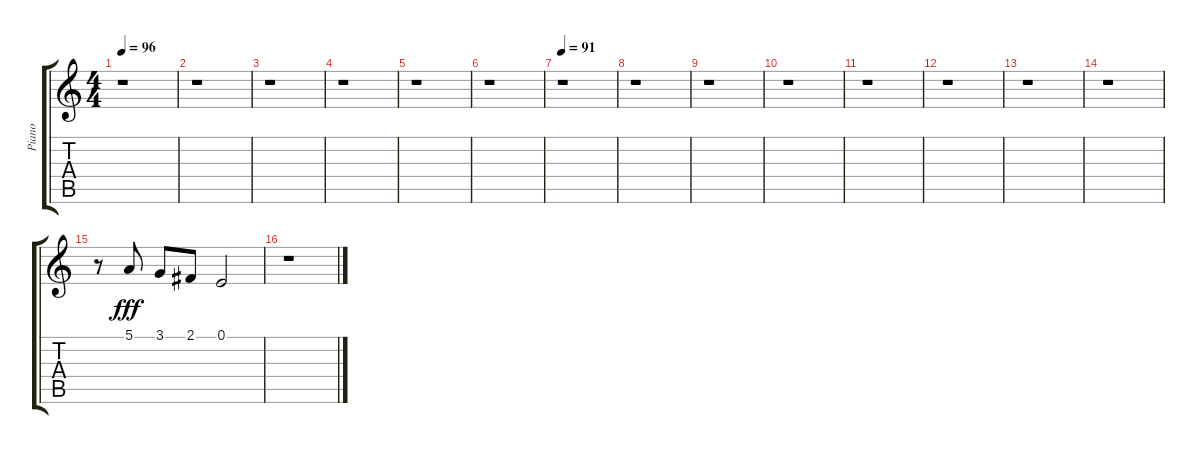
\track ("Piano" "Piano") {instrument acousticgrandpiano}
\staff {score tabs}
\tuning (E4 B3 G3 D3 A2 E2) {hide}
\ts (4 4)
\tempo 96
\clef g2
\ks c
r.1{dy f} |
r.1 |
r.1 |
r.1 |
r.1 |
r.1 |
\tempo 91
r.1 |
r.1 |
r.1 |
r.1 |
r.1 |
r.1 |
r.1 |
r.1 |
r.8 5.1.8{dy fff volume 14} 3.1.8 2.1.8 0.1.2 |
r.1
